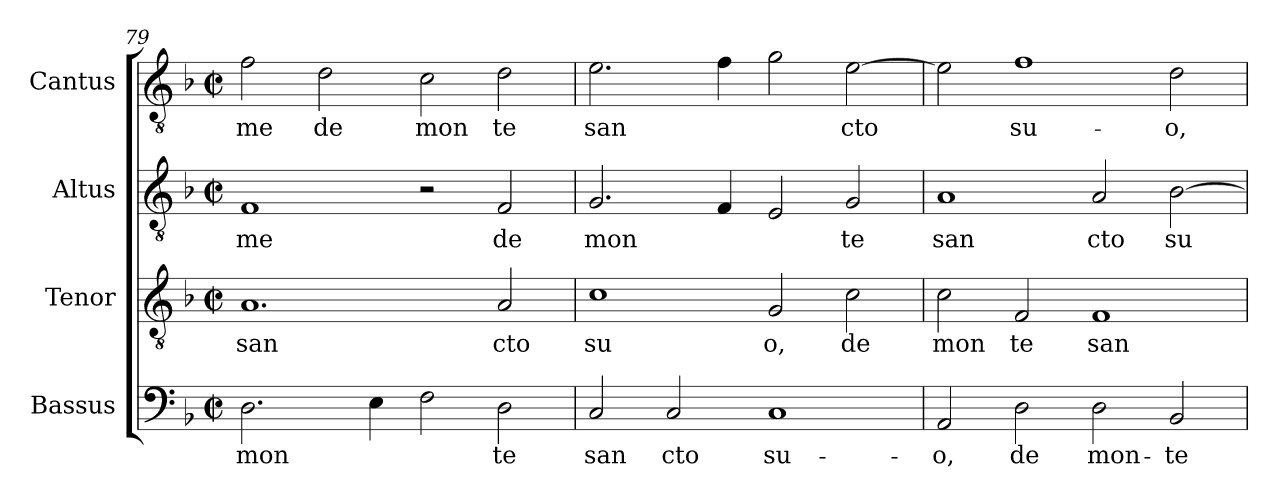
**kern	**text	**kern	**text	**kern	**text	**kern	**text
*part4	*part4	*part3	*part3	*part2	*part2	*part1	*part1
*staff4	*staff4	*staff3	*staff3	*staff2	*staff2	*staff1	*staff1
*I"Bassus	*	*I"Tenor	*	*I"Altus	*	*I"Cantus	*
*clefF4	*	*clefGv2	*	*clefGv2	*	*clefGv2	*
*k[b-]	*	*k[b-]	*	*k[b-]	*	*k[b-]	*
*F:	*	*F:	*	*F:	*	*F:	*
*M2/2	*	*M2/2	*	*M2/2	*	*M2/2	*
*met(c|)	*	*met(c|)	*	*met(c|)	*	*met(c|)	*
=79	=79	=79	=79	=79	=79	=79	=79
!	!LO:LY:b:cj	!	!LO:LY:b:cj	!	!LO:LY:b:cj	!	!LO:LY:b:cj
2.D\	mon-	1.A	san	1F	me	2f\	me
!	!	!	!	!	!	!	!LO:LY:b:cj
.	.	.	.	.	.	2d\	de
!	!LO:LY:b:cj	!	!	!	!	!	!
4E\	--	.	.	.	.	.	.
!	!LO:LY:b:cj	!	!	!	!	!	!LO:LY:b:cj
2F\	--	.	.	2r	.	2c\	mon
!	!LO:LY:b:cj	!	!LO:LY:b:cj	!	!LO:LY:b:cj	!	!LO:LY:b:cj
2D\	-te	2A/	cto	2F/	de	2d\	te
=80	=80	=80	=80	=80	=80	=80	=80
!	!LO:LY:b:cj	!	!LO:LY:b:cj	!	!LO:LY:b:cj	!	!LO:LY:b:cj
2C/	san	1c	su	2.G/	mon	2.e\	san-
!	!LO:LY:b:cj	!	!	!	!	!	!
2C/	cto	.	.	.	.	.	.
!	!	!	!	!	!LO:LY:b:cj	!	!LO:LY:b:cj
.	.	.	.	4F/	.	4f\	--
!	!LO:LY:b:cj	!	!LO:LY:b:cj	!	!LO:LY:b:cj	!	!LO:LY:b:cj
1C	su-	2G/	o,	2E/	.	2g\	--
!	!	!	!LO:LY:b:cj	!	!LO:LY:b:cj	!	!LO:LY:b:cj
.	.	2c\	de	2G/	te	[>2e\	-cto
=81	=81	=81	=81	=81	=81	=81	=81
!	!LO:LY:b:cj	!	!LO:LY:b:cj	!	!LO:LY:b:cj	!	!LO:LY:b:cj
2AA/	-o,	2c\	mon	1A	san	2e\]	.
!	!LO:LY:b:cj	!	!LO:LY:b:cj	!	!	!	!LO:LY:b:cj
2D\	de	2F/	te	.	.	1f	su-
!	!LO:LY:b:cj	!	!LO:LY:b:cj	!	!LO:LY:b:cj	!	!
2D\	mon-	1F	san	2A/	cto	.	.
!	!LO:LY:b:cj	!	!	!	!LO:LY:b:cj	!	!LO:LY:b:cj
2BB-/	-te	.	.	[<2B-\	su	2d\	-o,
=	=	=	=	=	=	=	=
*-	*-	*-	*-	*-	*-	*-	*-
